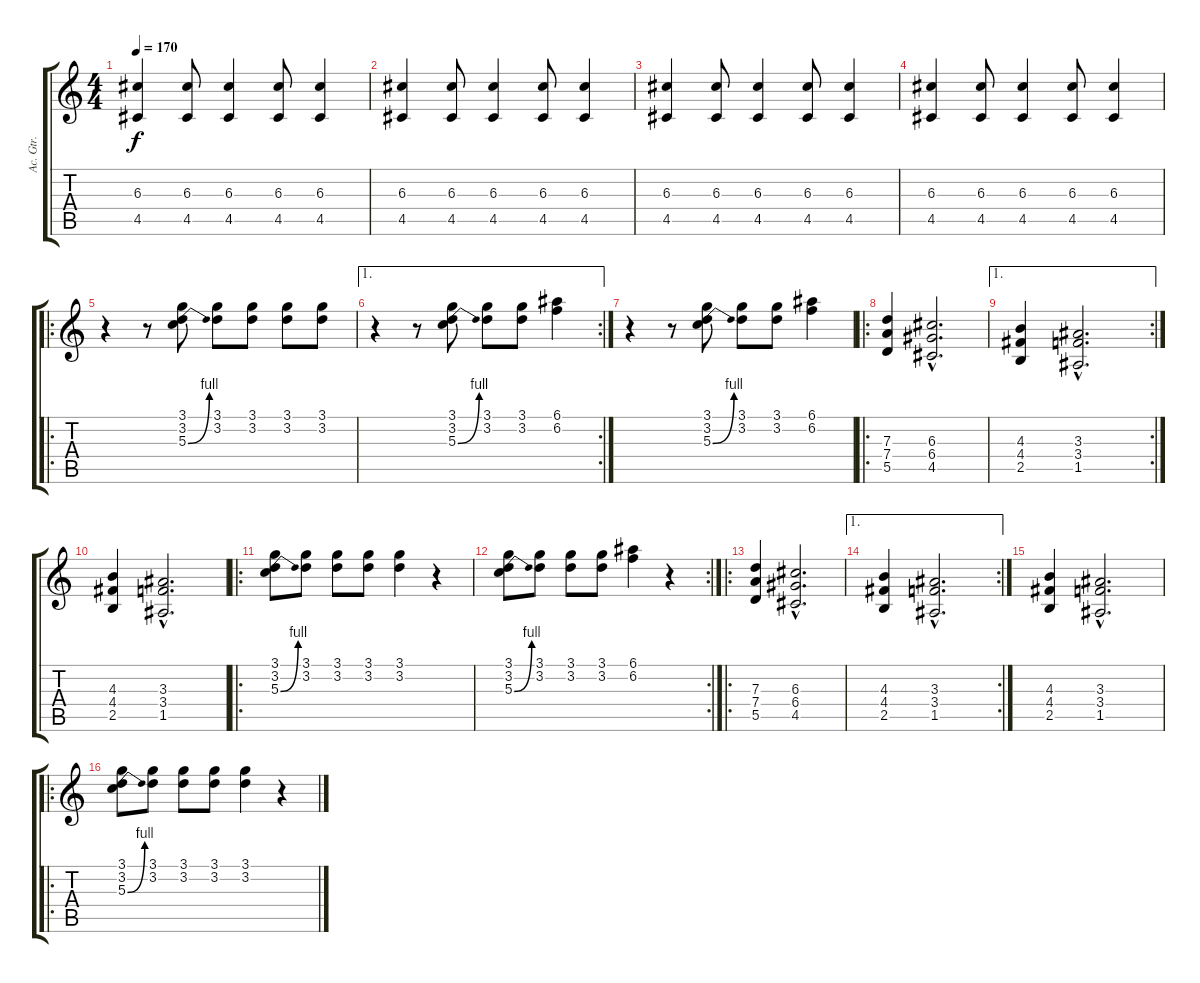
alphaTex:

\track ("Ac. Gtr." "Ac. Gtr.") {instrument distortionguitar}
\staff {score tabs}
\tuning (E4 B3 G3 D3 A2 E2) {hide}
\ts (4 4)
\tempo 170
\clef g2
\ks c
(6.3 4.5).4{dy f instrument distortionguitar} (6.3 4.5).8 (6.3 4.5).4 (6.3 4.5).8 (6.3 4.5).4 |
(6.3 4.5).4 (6.3 4.5).8 (6.3 4.5).4 (6.3 4.5).8 (6.3 4.5).4 |
(6.3 4.5).4 (6.3 4.5).8 (6.3 4.5).4 (6.3 4.5).8 (6.3 4.5).4 |
(6.3 4.5).4 (6.3 4.5).8 (6.3 4.5).4 (6.3 4.5).8 (6.3 4.5).4 |
\ro
r.4 r.8 (3.1 3.2 5.3{be (bend 0 0 60 4)}).8 (3.1 3.2).8 (3.1 3.2).8 (3.1 3.2).8 (3.1 3.2).8 |
\ae 1
\rc 2
r.4 r.8 (3.1 3.2 5.3{be (bend 0 0 60 4)}).8 (3.1 3.2).8 (3.1 3.2).8 (6.1 6.2).4 |
r.4 r.8 (3.1 3.2 5.3{be (bend 0 0 60 4)}).8 (3.1 3.2).8 (3.1 3.2).8 (6.1 6.2).4 |
\ro
(7.3 7.4 5.5).4 (6.3{hac} 6.4{hac} 4.5{hac}).2{d} |
\ae 1
\rc 2
(4.3 4.4 2.5).4 (3.3{hac} 3.4{hac} 1.5{hac}).2{d} |
(4.3 4.4 2.5).4 (3.3{hac} 3.4{hac} 1.5{hac}).2{d} |
\ro
(3.1 3.2 5.3{be (bend 0 0 60 4)}).8 (3.1 3.2).8 (3.1 3.2).8 (3.1 3.2).8 (3.1 3.2).4 r.4 |
\rc 2
(3.1 3.2 5.3{be (bend 0 0 60 4)}).8 (3.1 3.2).8 (3.1 3.2).8 (3.1 3.2).8 (6.1 6.2).4 r.4 |
\ro
(7.3 7.4 5.5).4 (6.3{hac} 6.4{hac} 4.5{hac}).2{d} |
\ae 1
\rc 2
(4.3 4.4 2.5).4 (3.3{hac} 3.4{hac} 1.5{hac}).2{d} |
(4.3 4.4 2.5).4 (3.3{hac} 3.4{hac} 1.5{hac}).2{d} |
\ro
(3.1 3.2 5.3{be (bend 0 0 60 4)}).8 (3.1 3.2).8 (3.1 3.2).8 (3.1 3.2).8 (3.1 3.2).4 r.4
